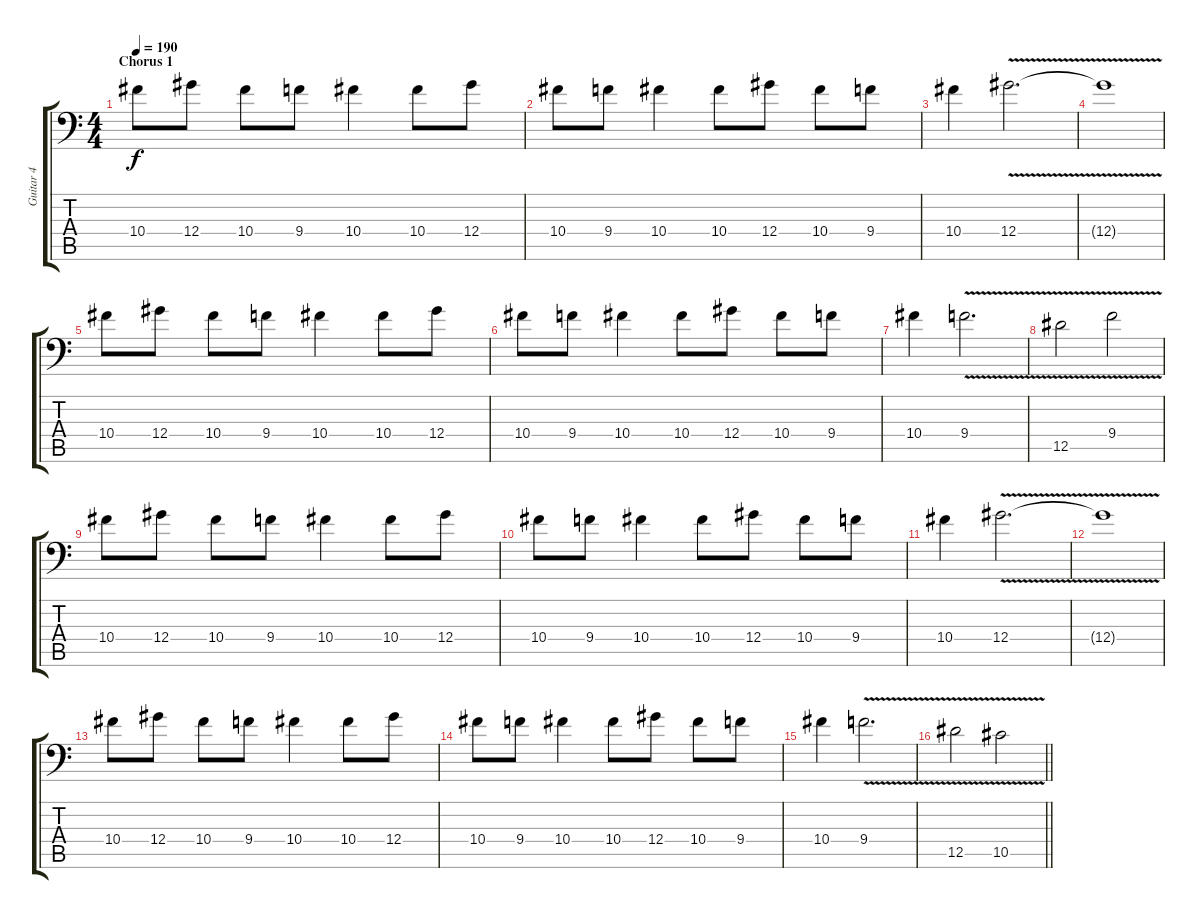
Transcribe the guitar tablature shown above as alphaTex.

\track ("Guitar 4" "Guitar 4") {instrument distortionguitar}
\staff {score tabs}
\tuning (Bb3 F3 Db3 Ab2 Eb2 Bb1) {hide}
\ts (4 4)
\section ("" "Chorus 1")
\tempo 190
\clef f4
\ks c
10.4.8{dy f} 12.4.8 10.4.8 9.4.8 10.4.4 10.4.8 12.4.8 |
10.4.8 9.4.8 10.4.4 10.4.8 12.4.8 10.4.8 9.4.8 |
10.4.4 12.4{v}.2{d} |
12.4{t}.1 |
10.4.8 12.4.8 10.4.8 9.4.8 10.4.4 10.4.8 12.4.8 |
10.4.8 9.4.8 10.4.4 10.4.8 12.4.8 10.4.8 9.4.8 |
10.4.4 9.4{v}.2{d} |
12.5{v}.2 9.4{v}.2 |
10.4.8 12.4.8 10.4.8 9.4.8 10.4.4 10.4.8 12.4.8 |
10.4.8 9.4.8 10.4.4 10.4.8 12.4.8 10.4.8 9.4.8 |
10.4.4 12.4{v}.2{d} |
12.4{t}.1 |
10.4.8 12.4.8 10.4.8 9.4.8 10.4.4 10.4.8 12.4.8 |
10.4.8 9.4.8 10.4.4 10.4.8 12.4.8 10.4.8 9.4.8 |
10.4.4 9.4{v}.2{d} |
\barLineRight lightlight
12.5{v}.2 10.5{v}.2
